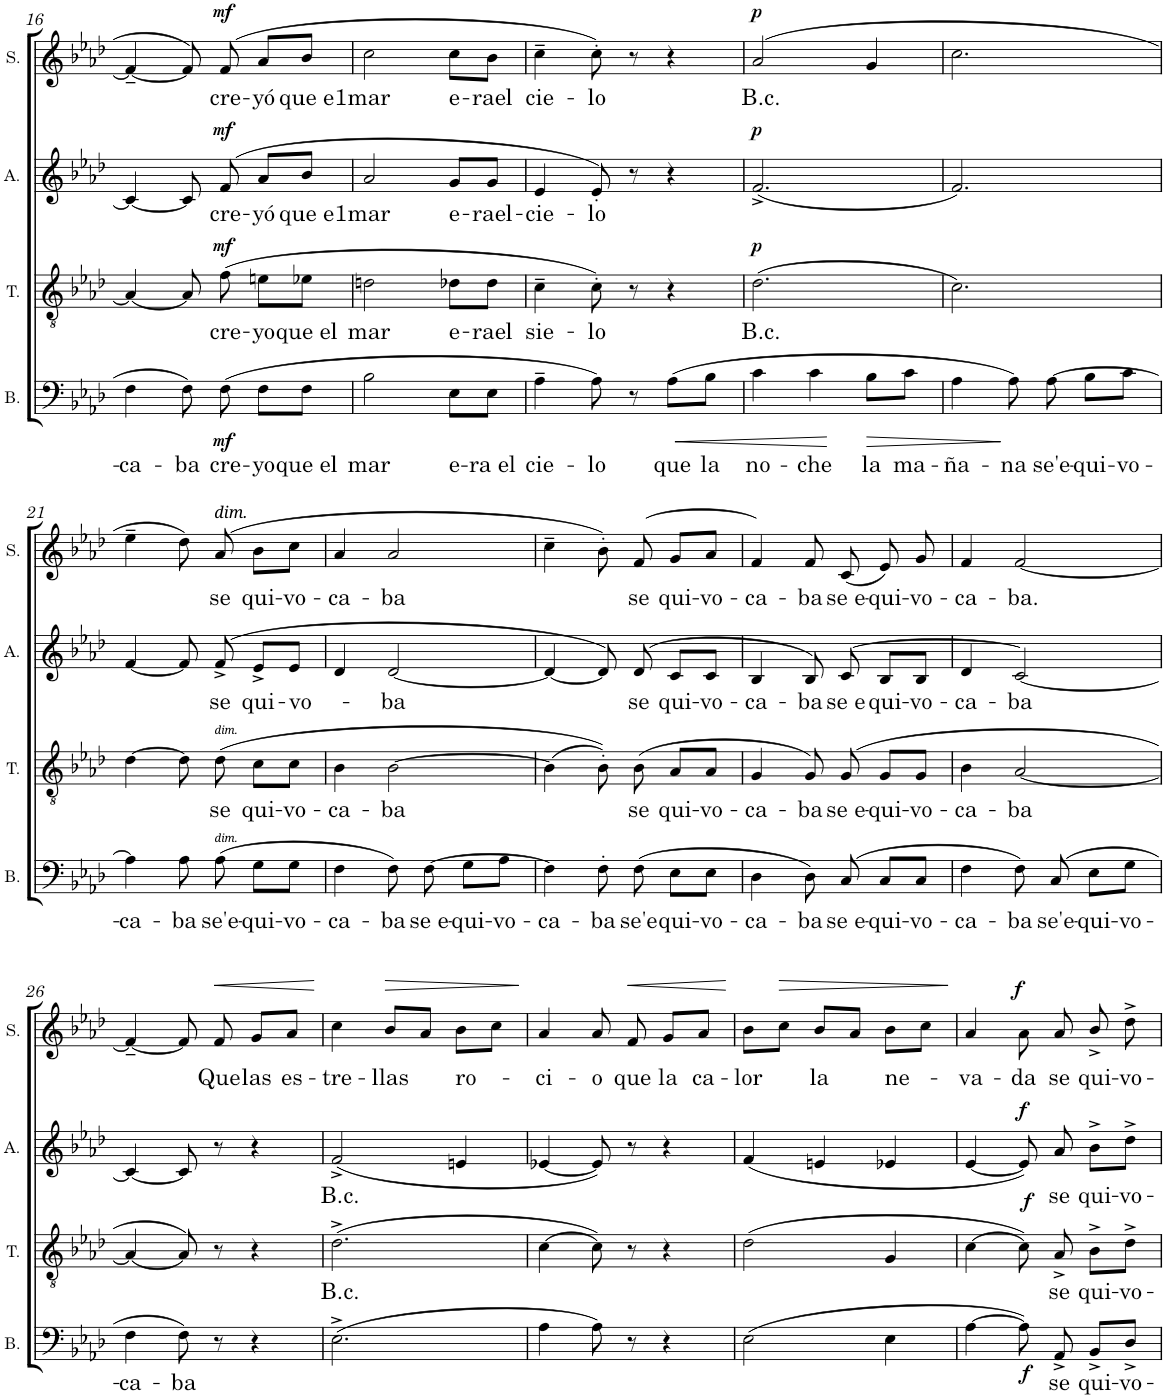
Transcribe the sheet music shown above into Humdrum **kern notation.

**kern	**text	**dynam	**kern	**text	**dynam	**kern	**text	**dynam	**kern	**text	**dynam
*part4	*part4	*part4	*part3	*part3	*part3	*part2	*part2	*part2	*part1	*part1	*part1
*staff4	*staff4	*staff4	*staff3	*staff3	*staff3	*staff2	*staff2	*staff2	*staff1	*staff1	*staff1
*I"BASSE	*	*	*I"TENOR	*	*	*I"ALTO	*	*	*I"SOPRANO	*	*
*I'B.	*	*	*I'T.	*	*	*I'A.	*	*	*I'S.	*	*
!!LO:PB:g=z
*clefF4	*	*	*clefGv2	*	*	*clefG2	*	*	*clefG2	*	*
*k[b-e-a-d-]	*	*	*k[b-e-a-d-]	*	*	*k[b-e-a-d-]	*	*	*k[b-e-a-d-]	*	*
*M3/4	*	*	*M3/4	*	*	*M3/4	*	*	*M3/4	*	*
=16	=16	=16	=16	=16	=16	=16	=16	=16	=16	=16	=16
!	!LO:LY:b	!	!	!	!	!	!	!	!	!	!
4F\	-ca-	.	4A-/_	.	.	4c/_	.	.	4f~/_	.	.
!	!LO:LY:b	!	!	!	!	!	!	!	!	!	!
8F\	-ba	.	8A-/]	.	.	8c/]	.	.	8f/]	.	.
!	!LO:LY:b	!LO:DY:b	!	!LO:LY:b	!LO:DY:a	!	!LO:LY:b	!LO:DY:a	!	!LO:LY:b	!LO:DY:a
(8F\	cre-	mf	(>8f\	-cre-	mf	(>8f/	-cre-	mf	(>8f/	-cre-	mf
!	!LO:LY:b	!	!	!LO:LY:b	!	!	!LO:LY:b	!	!	!LO:LY:b	!
8F\L	-yo	.	8en\L	-yo	.	8a-/L	-yó	.	8a-/L	-yó	.
!	!LO:LY:b	!	!	!LO:LY:b	!	!	!LO:LY:b	!	!	!LO:LY:b	!
8F\J	que el	.	8e-X\J	que el	.	8b-/J	que e1	.	8b-/J	que e1	.
=17	=17	=17	=17	=17	=17	=17	=17	=17	=17	=17	=17
!	!LO:LY:b	!	!	!LO:LY:b	!	!	!LO:LY:b	!	!	!LO:LY:b	!
2B-\	mar	.	2dn\	mar	.	2a-/	mar	.	2cc\	mar	.
!	!LO:LY:b	!	!	!LO:LY:b	!	!	!LO:LY:b	!	!	!LO:LY:b	!
8E-\L	e-	.	8d-X\L	e-	.	8g/L	e-	.	8cc\L	e-	.
!	!LO:LY:b	!	!	!LO:LY:b	!	!	!LO:LY:b	!	!	!LO:LY:b	!
8E-\J	-ra el	.	8d-\J	-rael	.	8g/J	rael-	.	8b-\J	-rael	.
=18	=18	=18	=18	=18	=18	=18	=18	=18	=18	=18	=18
!	!LO:LY:b	!	!	!LO:LY:b	!	!	!LO:LY:b	!	!	!LO:LY:b	!
4A-~\	cie-	.	4c~\	sie-	.	4e-/	-cie-	.	4cc~\	cie-	.
!	!LO:LY:b	!	!	!LO:LY:b	!	!	!LO:LY:b	!	!	!LO:LY:b	!
8A-\)	-lo	.	8c'\)	-lo	.	8e-'/)	-lo	.	8cc'\)	-lo	.
8r	.	.	8r	.	.	8r	.	.	8r	.	.
!	!LO:LY:b	!LO:HP:b	!	!	!	!	!	!	!	!	!
(8A-\L	que	<	4r	.	.	4r	.	.	4r	.	.
!	!LO:LY:b	!	!	!	!	!	!	!	!	!	!
8B-\J	la	.	.	.	.	.	.	.	.	.	.
=19	=19	=19	=19	=19	=19	=19	=19	=19	=19	=19	=19
!	!LO:LY:b	!	!	!LO:LY:b	!LO:DY:a	!	!	!LO:DY:a	!	!LO:LY:b	!LO:DY:a
4c\	no-	.	(2.d-\	B.c.	p	(2.f^/	.	p	(>2a-/	B.c.	p
!	!LO:LY:b	!	!	!	!	!	!	!	!	!	!
4c\	-che	.	.	.	.	.	.	.	.	.	.
!	!LO:LY:b	!LO:HP:n=1:b	!	!	!	!	!	!	!	!	!
8B-\L	la	[ >	.	.	.	.	.	.	4g/	.	.
!	!LO:LY:b	!	!	!	!	!	!	!	!	!	!
8c\J	ma-	.	.	.	.	.	.	.	.	.	.
=20	=20	=20	=20	=20	=20	=20	=20	=20	=20	=20	=20
!	!LO:LY:b	!	!	!	!	!	!	!	!	!	!
4A-\	-ña-	.	2.c\)	.	.	2.f/)	.	.	2.cc\	.	.
!	!LO:LY:b	!	!	!	!	!	!	!	!	!	!
8A-\)	-na	]	.	.	.	.	.	.	.	.	.
!	!LO:LY:b	!	!	!	!	!	!	!	!	!	!
[>8A-\	se'e-	.	.	.	.	.	.	.	.	.	.
!	!LO:LY:b	!	!	!	!	!	!	!	!	!	!
8B-\L	-qui-	.	.	.	.	.	.	.	.	.	.
!	!LO:LY:b	!	!	!	!	!	!	!	!	!	!
8c\J	-vo-	.	.	.	.	.	.	.	.	.	.
!!LO:LB:g=z
=21	=21	=21	=21	=21	=21	=21	=21	=21	=21	=21	=21
!	!LO:LY:b	!	!	!	!	!	!	!	!	!	!
4A-\]	-ca-	.	[>4d-\	.	.	[<4f/	.	.	4ee-~\	.	.
!	!LO:LY:b	!	!	!	!	!	!	!	!	!	!
8A-\	-ba	.	8d-\]	.	.	8f/]	.	.	8dd-\)	.	.
!	!	!	!	!	!	!	!	!	!LO:TX:a:i:t=dim.	!	!
!	!	!	!	!	!	!LO:TX:b:i:t=dim.	!	!	!	!	!
!	!	!	!LO:TX:b:i:t=dim.	!	!	!	!	!	!	!	!
!	!LO:LY:b	!	!	!LO:LY:b	!	!	!LO:LY:b	!	!	!LO:LY:b	!
(>8A-\	se'e-	.	(>8d-\	se	.	(>8f^/	se	.	(>8a-/	se	.
!	!LO:LY:b	!	!	!LO:LY:b	!	!	!LO:LY:b	!	!	!LO:LY:b	!
8G\L	-qui-	.	8c\L	-qui-	.	8e-^/L	-qui-	.	8b-\L	-qui-	.
!	!LO:LY:b	!	!	!LO:LY:b	!	!	!LO:LY:b	!	!	!LO:LY:b	!
8G\J	-vo-	.	8c\J	-vo-	.	8e-/J	-vo-	.	8cc\J	-vo-	.
=22	=22	=22	=22	=22	=22	=22	=22	=22	=22	=22	=22
!	!LO:LY:b	!	!	!LO:LY:b	!	!	!	!	!	!LO:LY:b	!
4F\	-ca-	.	4B-\	-ca-	.	4d-/	.	.	4a-/	-ca-	.
!	!LO:LY:b	!	!	!LO:LY:b	!	!	!LO:LY:b	!	!	!LO:LY:b	!
8F\)	-ba	.	[>2B-\	-ba	.	[<2d-/	-ba	.	2a-/	-ba	.
!	!LO:LY:b	!	!	!	!	!	!	!	!	!	!
[>8F\	se e-	.	.	.	.	.	.	.	.	.	.
!	!LO:LY:b	!	!	!	!	!	!	!	!	!	!
8G\L	-qui-	.	.	.	.	.	.	.	.	.	.
!	!LO:LY:b	!	!	!	!	!	!	!	!	!	!
8A-\J	-vo-	.	.	.	.	.	.	.	.	.	.
=23	=23	=23	=23	=23	=23	=23	=23	=23	=23	=23	=23
!	!LO:LY:b	!	!	!	!	!	!	!	!	!	!
4F\]	-ca-	.	(4B-\]	.	.	4d-/_	.	.	4cc~\	.	.
!	!LO:LY:b	!	!	!	!	!	!	!	!	!	!
8F'\	-ba	.	8B-'\))	.	.	8d-/])	.	.	8b-'\)	.	.
!	!LO:LY:b	!	!	!LO:LY:b	!	!	!LO:LY:b	!	!	!LO:LY:b	!
(>8F\	se'e	.	(>8B-\	se	.	(>8d-/	se	.	[>8f/	se	.
!	!LO:LY:b	!	!	!LO:LY:b	!	!	!LO:LY:b	!	!	!LO:LY:b	!
8E-\L	qui-	.	8A-/L	-qui-	.	8c/L	-qui-	.	8g/L	-qui-	.
!	!LO:LY:b	!	!	!LO:LY:b	!	!	!LO:LY:b	!	!	!LO:LY:b	!
8E-\J	-vo-	.	8A-/J	-vo-	.	8c/J	-vo-	.	8a-/J	-vo-	.
=24	=24	=24	=24	=24	=24	=24	=24	=24	=24	=24	=24
!	!LO:LY:b	!	!	!LO:LY:b	!	!	!LO:LY:b	!	!	!LO:LY:b	!
4D-\	-ca-	.	4G/	-ca-	.	4B-/	-ca-	.	4f/]	-ca-	.
!	!LO:LY:b	!	!	!LO:LY:b	!	!	!LO:LY:b	!	!	!LO:LY:b	!
8D-\)	-ba	.	8G/)	-ba	.	8B-/)	-ba	.	8f/	-ba	.
!	!LO:LY:b	!	!	!LO:LY:b	!	!	!LO:LY:b	!	!	!LO:LY:b	!
(>8C/	se e-	.	(>8G/	se e-	.	[>8c/	se e	.	(8c/	se e-	.
!	!LO:LY:b	!	!	!LO:LY:b	!	!	!LO:LY:b	!	!	!LO:LY:b	!
8C/L	-qui-	.	8G/L	-qui-	.	8B-/L	qui-	.	8e-/)	-qui-	.
!	!LO:LY:b	!	!	!LO:LY:b	!	!	!LO:LY:b	!	!	!LO:LY:b	!
8C/J	-vo-	.	8G/J	-vo-	.	8B-/J	-vo-	.	8g/	-vo-	.
=25	=25	=25	=25	=25	=25	=25	=25	=25	=25	=25	=25
!	!LO:LY:b	!	!	!LO:LY:b	!	!	!LO:LY:b	!	!	!LO:LY:b	!
4F\	-ca-	.	4B-\	-ca-	.	4d-/	-ca-	.	4f/	-ca-	.
!	!LO:LY:b	!	!	!LO:LY:b	!	!	!LO:LY:b	!	!	!LO:LY:b	!
8F\)	-ba	.	[<2A-/	-ba	.	2c/_	-ba	.	[<2f/	-ba.	.
!	!LO:LY:b	!	!	!	!	!	!	!	!	!	!
(>8C/	se'e-	.	.	.	.	.	.	.	.	.	.
!	!LO:LY:b	!	!	!	!	!	!	!	!	!	!
8E-\L	-qui-	.	.	.	.	.	.	.	.	.	.
!	!LO:LY:b	!	!	!	!	!	!	!	!	!	!
8G\J	-vo-	.	.	.	.	.	.	.	.	.	.
!!LO:LB:g=z
=26	=26	=26	=26	=26	=26	=26	=26	=26	=26	=26	=26
!	!LO:LY:b	!	!	!	!	!	!	!	!	!	!
4F\	-ca-	.	4A-/_	.	.	4c/_	.	.	4f~/_	.	.
!	!LO:LY:b	!	!	!	!	!	!	!	!	!	!
8F\)	-ba	.	8A-/])	.	.	8c/]	.	.	8f/]	.	.
!	!	!	!	!	!	!	!	!	!	!LO:LY:b	!LO:HP:b
8r	.	.	8r	.	.	8r	.	.	8f/	-Que	<
!	!	!	!	!	!	!	!	!	!	!LO:LY:b	!
4r	.	.	4r	.	.	4r	.	.	8g/L	las	.
!	!	!	!	!	!	!	!	!	!	!LO:LY:b	!
.	.	.	.	.	.	.	.	.	8a-/J	es-	.
.	.	.	.	.	.	.	.	.	.	.	[
=27	=27	=27	=27	=27	=27	=27	=27	=27	=27	=27	=27
!	!	!	!	!LO:LY:b	!	!	!LO:LY:b	!	!	!LO:LY:b	!
(>2.E-^\	.	.	(>2.d-^\	B.c.	.	(<2f^/	B.c.	.	4cc\	-tre-	.
!	!	!	!	!	!	!	!	!	!	!LO:LY:b	!LO:HP:b
.	.	.	.	.	.	.	.	.	8b-/L	-llas	>
.	.	.	.	.	.	.	.	.	8a-/J	.	.
!	!	!	!	!	!	!	!	!	!	!LO:LY:b	!
.	.	.	.	.	.	4en/	.	.	8b-\L	ro-	.
.	.	.	.	.	.	.	.	.	8cc\J	.	.
.	.	.	.	.	.	.	.	.	.	.	]
=28	=28	=28	=28	=28	=28	=28	=28	=28	=28	=28	=28
!	!	!	!	!	!	!	!	!	!	!LO:LY:b	!
4A-\	.	.	[>4c\	.	.	[<4e-X/	.	.	4a-/	-ci-	.
!	!	!	!	!	!	!	!	!	!	!LO:LY:b	!
8A-\)	.	.	8c\])	.	.	8e-/])	.	.	8a-/	-o	.
!	!	!	!	!	!	!	!	!	!	!LO:LY:b	!LO:HP:b
8r	.	.	8r	.	.	8r	.	.	8f/	que	<
!	!	!	!	!	!	!	!	!	!	!LO:LY:b	!
4r	.	.	4r	.	.	4r	.	.	8g/L	la	.
!	!	!	!	!	!	!	!	!	!	!LO:LY:b	!
.	.	.	.	.	.	.	.	.	8a-/J	ca-	.
.	.	.	.	.	.	.	.	.	.	.	[
=29	=29	=29	=29	=29	=29	=29	=29	=29	=29	=29	=29
!	!	!	!	!	!	!	!	!	!	!LO:LY:b	!
(>2E-\	.	.	(>2d-\	.	.	(<4f/	.	.	8b-\L	-lor	.
!	!	!	!	!	!	!	!	!	!	!	!LO:HP:b
.	.	.	.	.	.	.	.	.	8cc\J	.	>
!	!	!	!	!	!	!	!	!	!	!LO:LY:b	!
.	.	.	.	.	.	4en/	.	.	8b-/L	la	.
.	.	.	.	.	.	.	.	.	8a-/J	.	.
!	!	!	!	!	!	!	!	!	!	!LO:LY:b	!
4E-\	.	.	4G/	.	.	4e-X/	.	.	8b-\L	ne-	.
.	.	.	.	.	.	.	.	.	8cc\J	.	.
.	.	.	.	.	.	.	.	.	.	.	]
=30	=30	=30	=30	=30	=30	=30	=30	=30	=30	=30	=30
!	!	!	!	!	!	!	!	!	!	!LO:LY:b	!
[>4A-\	.	.	[>4c\	.	.	[<4e-/	.	.	4a-/	-va-	.
!	!	!	!	!	!	!	!	!	!	!LO:LY:b	!
8A-\])	.	.	8c\])	.	.	8e-/])	.	.	8a-\	-da	.
!	!LO:LY:b	!LO:DY:b	!	!LO:LY:b	!LO:DY:a	!	!LO:LY:b	!LO:DY:a	!	!LO:LY:b	!LO:DY:a
8AA-^/	-se	f	8A-^/	-se	f	8a-/	-se	f	8a-/	se	f
!	!LO:LY:b	!	!	!LO:LY:b	!	!	!LO:LY:b	!	!	!LO:LY:b	!
8BB-^/L	-qui-	.	8B-^\L	-qui-	.	8b-^\L	-qui-	.	8b-^/	qui-	.
!	!LO:LY:b	!	!	!LO:LY:b	!	!	!LO:LY:b	!	!	!LO:LY:b	!
8D-^/J	-vo-	.	8d-^\J	-vo-	.	8dd-^\J	-vo-	.	8dd-^\	-vo-	.
=	=	=	=	=	=	=	=	=	=	=	=
*-	*-	*-	*-	*-	*-	*-	*-	*-	*-	*-	*-
